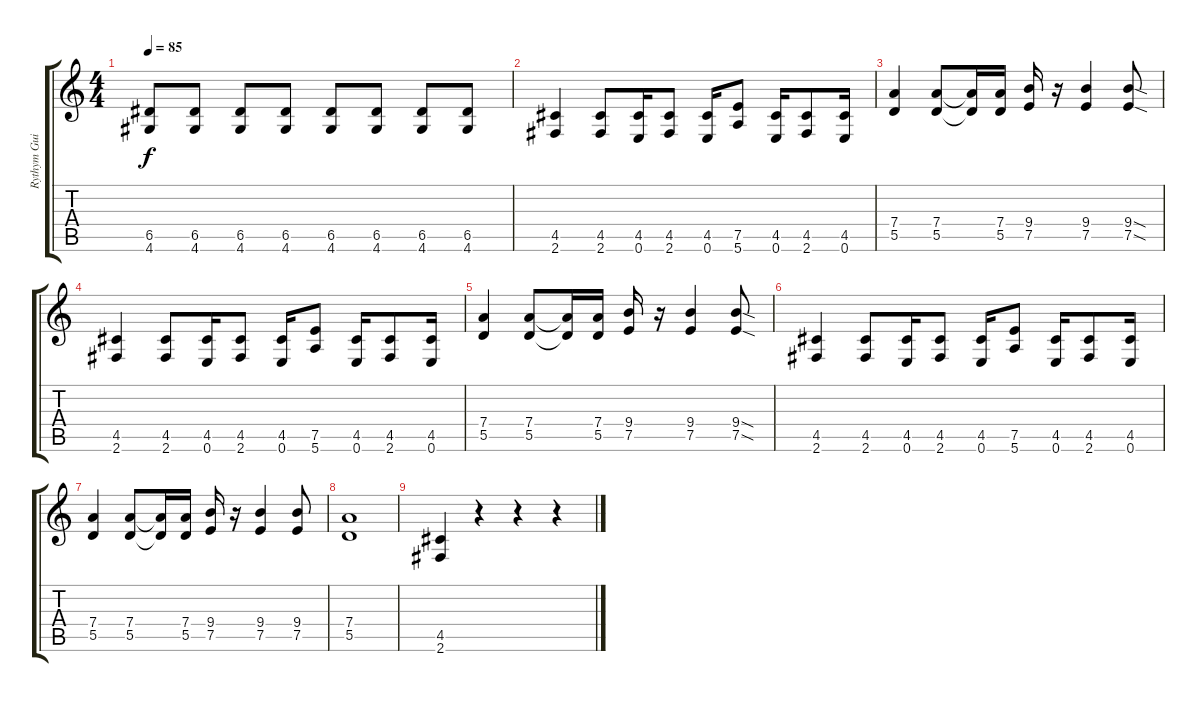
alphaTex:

\track ("Rythym Guitar" "Rythym Gui") {instrument overdrivenguitar}
\staff {score tabs}
\tuning (E4 B3 G3 D3 A2 E2) {hide}
\ts (4 4)
\tempo 85
\clef g2
\ks c
(6.5 4.6).8{dy f} (6.5 4.6).8 (6.5 4.6).8 (6.5 4.6).8 (6.5 4.6).8 (6.5 4.6).8 (6.5 4.6).8 (6.5 4.6).8 |
(4.5 2.6).4 (4.5 2.6).8 (4.5 0.6).16 (4.5 2.6).8 (4.5 0.6).16 (7.5 5.6).8 (4.5 0.6).16 (4.5 2.6).8 (4.5 0.6).16 |
(7.4 5.5).4 (7.4 5.5).8 (7.4{t} 5.5{t}).16 (7.4 5.5).16 (9.4 7.5).16 r.16 (9.4 7.5).4 (9.4{sod} 7.5{sod}).8 |
(4.5 2.6).4 (4.5 2.6).8 (4.5 0.6).16 (4.5 2.6).8 (4.5 0.6).16 (7.5 5.6).8 (4.5 0.6).16 (4.5 2.6).8 (4.5 0.6).16 |
(7.4 5.5).4 (7.4 5.5).8 (7.4{t} 5.5{t}).16 (7.4 5.5).16 (9.4 7.5).16 r.16 (9.4 7.5).4 (9.4{sod} 7.5{sod}).8 |
(4.5 2.6).4 (4.5 2.6).8 (4.5 0.6).16 (4.5 2.6).8 (4.5 0.6).16 (7.5 5.6).8 (4.5 0.6).16 (4.5 2.6).8 (4.5 0.6).16 |
(7.4 5.5).4 (7.4 5.5).8 (7.4{t} 5.5{t}).16 (7.4 5.5).16 (9.4 7.5).16 r.16 (9.4 7.5).4 (9.4 7.5).8 |
(7.4 5.5).1 |
(4.5 2.6).4 r.4 r.4 r.4
